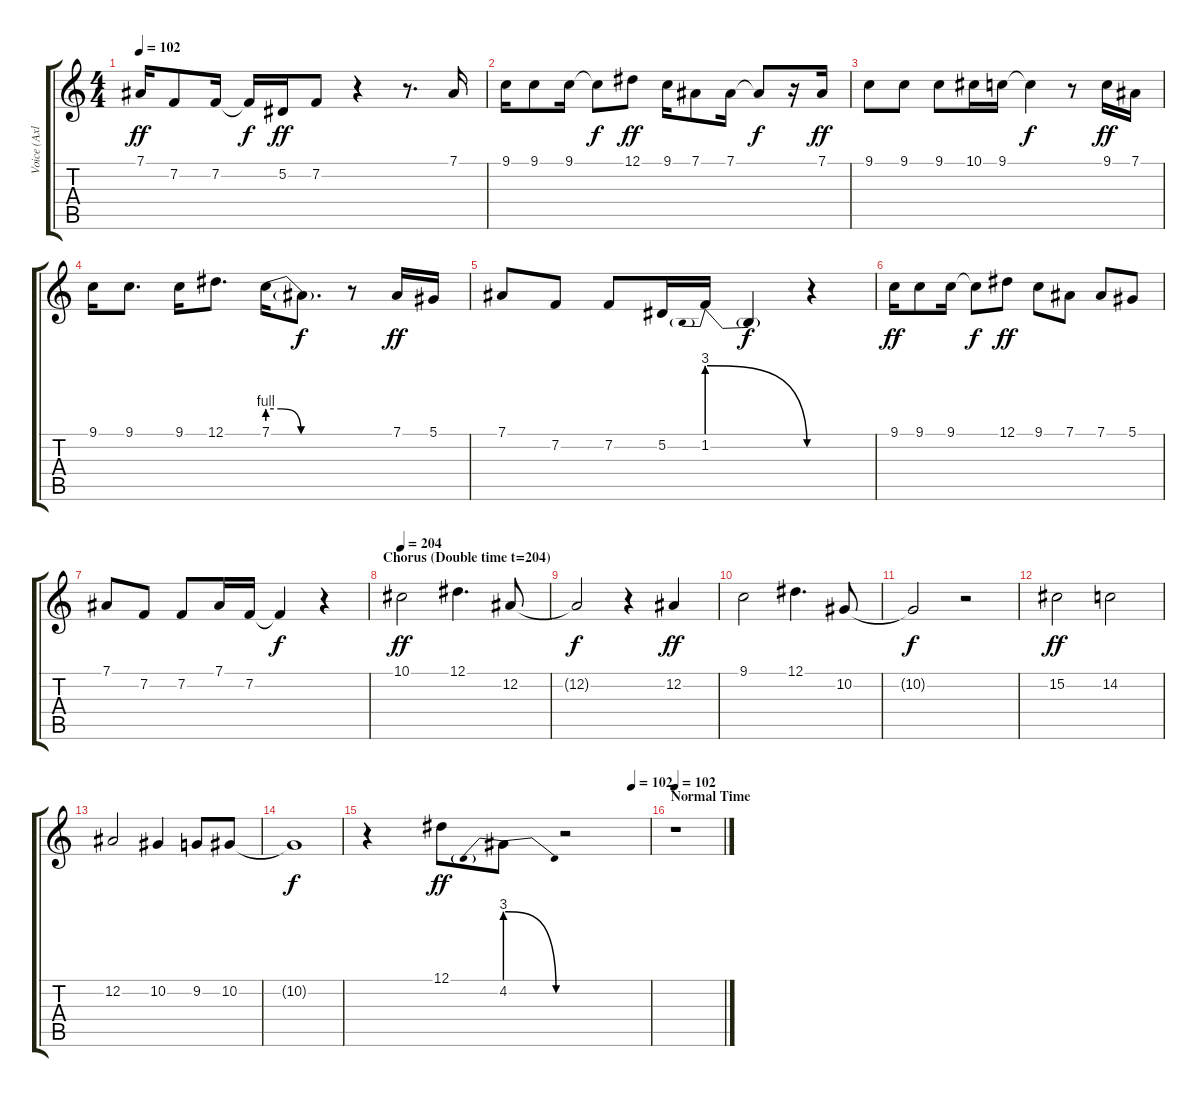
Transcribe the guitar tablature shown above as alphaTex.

\track ("Voice (Axl)" "Voice (Axl") {instrument lead2sawtooth}
\staff {score tabs}
\tuning (Eb4 Bb3 Gb3 Db3 Ab2 Eb2) {hide}
\ts (4 4)
\tempo 102
\clef g2
\ks c
7.1.16{dy ff} 7.2.8 7.2.16 7.2{t}.16{dy f} 5.2.16{dy ff} 7.2.8 r.4 r.8{d} 7.1.16 |
9.1.16 9.1.8 9.1.16 9.1{t}.8{dy f} 12.1.8{dy ff} 9.1.16 7.1.8 7.1.16 7.1{t}.8{dy f} r.16 7.1.16{dy ff} |
9.1.8 9.1.8 9.1.8 10.1.16 9.1.16 9.1{t}.4{dy f} r.8 9.1.16{dy ff} 7.1.16 |
9.1.16 9.1.8{d} 9.1.16 12.1.8{d} 7.1{be (custom 0 4 10 4 25 0 30 0 40 0 60 0)}.16 7.1{t}.8{d dy f} r.8 7.1.16{dy ff} 5.1.16 |
7.1.8 7.2.8 7.2.8 5.2.16 1.2{be (prebendrelease 0 12 60 0)}.16 1.2{t}.4{dy f} r.4 |
9.1.16{dy ff} 9.1.8 9.1.16 9.1{t}.8{dy f} 12.1.8{dy ff} 9.1.8 7.1.8 7.1.8 5.1.8 |
7.1.8 7.2.8 7.2.8 7.1.16 7.2.16 7.2{t}.4{dy f} r.4 |
\section ("" "Chorus (Double time t=204)")
\tempo 204
10.1.2{dy ff} 12.1.4{d} 12.2.8 |
12.2{t}.2{dy f} r.4 12.2.4{dy ff} |
9.1.2 12.1.4{d} 10.2.8 |
10.2{t}.2{dy f} r.2 |
15.2.2{dy ff} 14.2.2 |
12.2.2 10.2.4 9.2.8 10.2.8 |
10.2{t}.1{dy f} |
\tempo (102 0.9375)
r.4 12.1.8{dy ff} 4.2{be (prebendrelease 0 12 60 0)}.8 r.2 |
\section ("" "Normal Time")
\tempo 102
r.1
